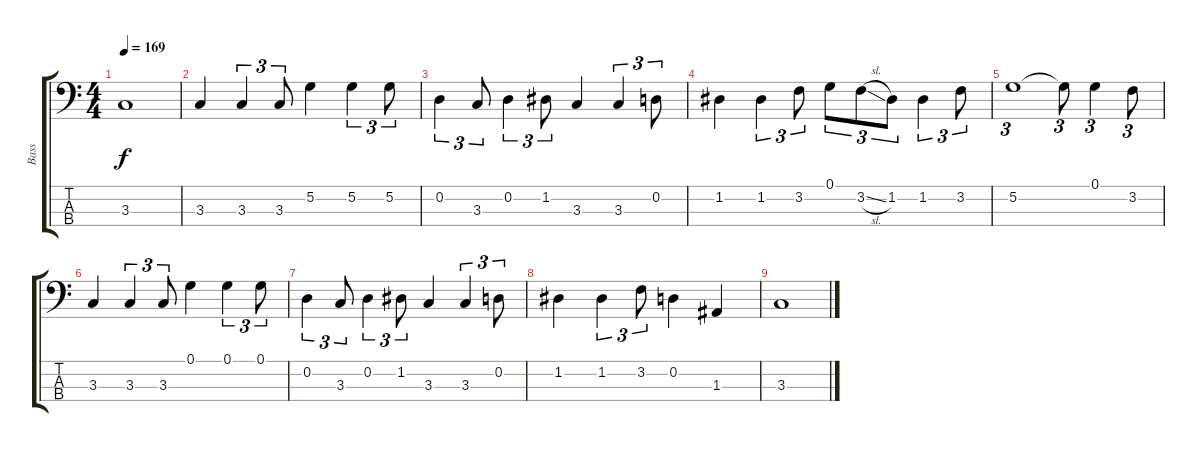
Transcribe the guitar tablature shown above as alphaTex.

\track ("Bass" "Bass") {instrument electricbassfinger}
\staff {score tabs}
\tuning (G2 D2 A1 E1) {hide}
\ts (4 4)
\tempo 169
\clef f4
\ks c
3.3.1{dy f} |
3.3.4 3.3.4{tu (3 2)} 3.3.8{tu (3 2)} 5.2.4 5.2.4{tu (3 2)} 5.2.8{tu (3 2)} |
0.2.4{tu (3 2)} 3.3.8{tu (3 2)} 0.2.4{tu (3 2)} 1.2.8{tu (3 2)} 3.3.4 3.3.4{tu (3 2)} 0.2.8{tu (3 2)} |
1.2.4 1.2.4{tu (3 2)} 3.2.8{tu (3 2)} 0.1.8{tu (3 2)} 3.2{sl}.8{tu (3 2)} 1.2.8{tu (3 2)} 1.2.4{tu (3 2)} 3.2.8{tu (3 2)} |
5.2.1{tu (3 2)} 5.2{t}.8{tu (3 2)} 0.1.4{tu (3 2)} 3.2.8{tu (3 2)} |
3.3.4 3.3.4{tu (3 2)} 3.3.8{tu (3 2)} 0.1.4 0.1.4{tu (3 2)} 0.1.8{tu (3 2)} |
0.2.4{tu (3 2)} 3.3.8{tu (3 2)} 0.2.4{tu (3 2)} 1.2.8{tu (3 2)} 3.3.4 3.3.4{tu (3 2)} 0.2.8{tu (3 2)} |
1.2.4 1.2.4{tu (3 2)} 3.2.8{tu (3 2)} 0.2.4 1.3.4 |
3.3.1
